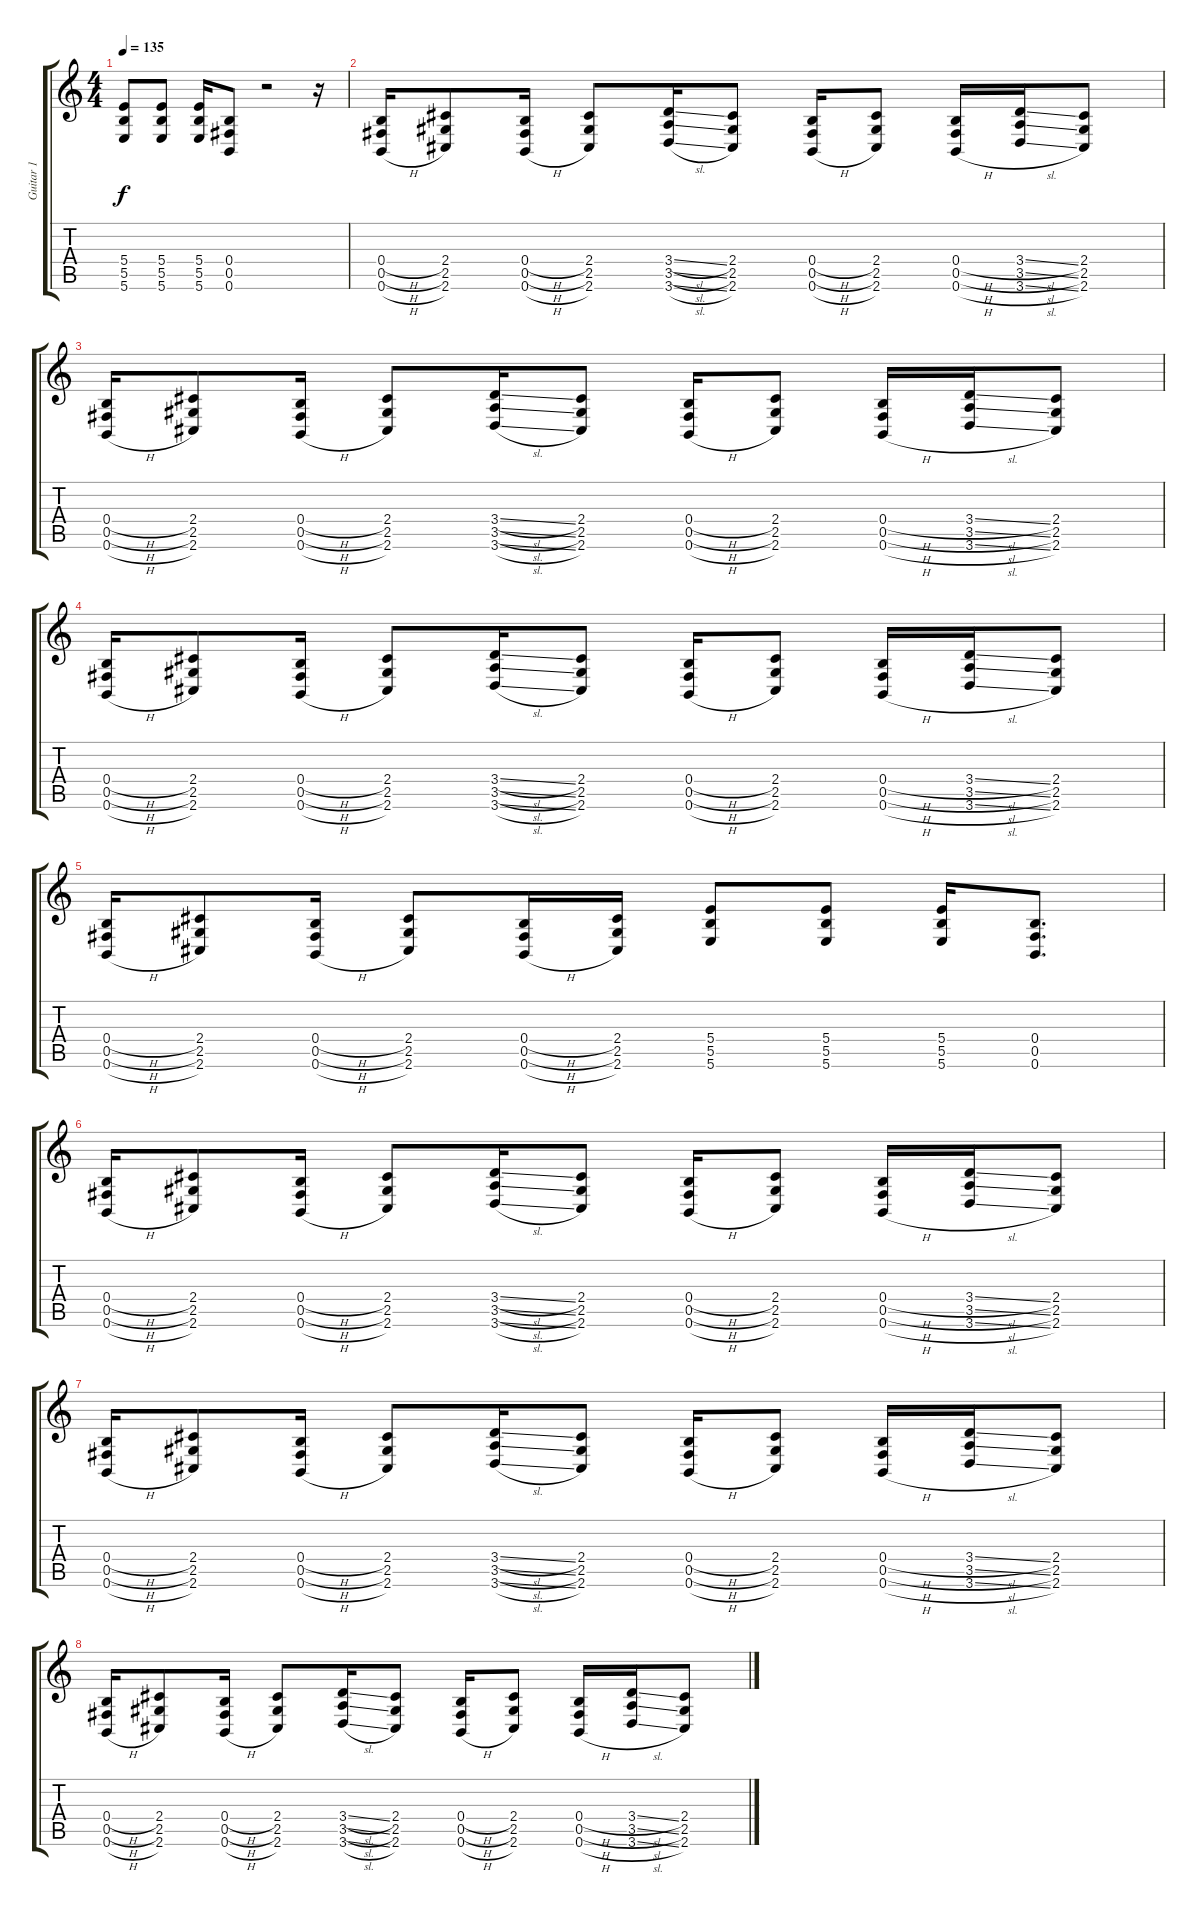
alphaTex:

\track ("Guitar 1" "Guitar 1") {instrument overdrivenguitar}
\staff {score tabs}
\tuning (Db4 Ab3 E3 B2 Gb2 B1) {hide}
\ts (4 4)
\tempo 135
\clef g2
\ks c
(5.4 5.5 5.6).8{dy f} (5.4 5.5 5.6).8 (5.4 5.5 5.6).16 (0.4 0.5 0.6).8 r.2 r.16 |
(0.4{h} 0.5{h} 0.6{h}).16 (2.4 2.5 2.6).8 (0.4{h} 0.5{h} 0.6{h}).16 (2.4 2.5 2.6).8 (3.4{sl} 3.5{sl} 3.6{sl}).16 (2.4 2.5 2.6).8 (0.4{h} 0.5{h} 0.6{h}).16 (2.4 2.5 2.6).8 (0.4{h} 0.5{h} 0.6{h}).16 (3.4{sl} 3.5{sl} 3.6{sl}).16 (2.4 2.5 2.6).8 |
(0.4{h} 0.5{h} 0.6{h}).16 (2.4 2.5 2.6).8 (0.4{h} 0.5{h} 0.6{h}).16 (2.4 2.5 2.6).8 (3.4{sl} 3.5{sl} 3.6{sl}).16 (2.4 2.5 2.6).8 (0.4{h} 0.5{h} 0.6{h}).16 (2.4 2.5 2.6).8 (0.4{h} 0.5{h} 0.6{h}).16 (3.4{sl} 3.5{sl} 3.6{sl}).16 (2.4 2.5 2.6).8 |
(0.4{h} 0.5{h} 0.6{h}).16 (2.4 2.5 2.6).8 (0.4{h} 0.5{h} 0.6{h}).16 (2.4 2.5 2.6).8 (3.4{sl} 3.5{sl} 3.6{sl}).16 (2.4 2.5 2.6).8 (0.4{h} 0.5{h} 0.6{h}).16 (2.4 2.5 2.6).8 (0.4{h} 0.5{h} 0.6{h}).16 (3.4{sl} 3.5{sl} 3.6{sl}).16 (2.4 2.5 2.6).8 |
(0.4{h} 0.5{h} 0.6{h}).16 (2.4 2.5 2.6).8 (0.4{h} 0.5{h} 0.6{h}).16 (2.4 2.5 2.6).8 (0.4{h} 0.5{h} 0.6{h}).16 (2.4 2.5 2.6).16 (5.4 5.5 5.6).8 (5.4 5.5 5.6).8 (5.4 5.5 5.6).16 (0.4 0.5 0.6).8{d} |
(0.4{h} 0.5{h} 0.6{h}).16 (2.4 2.5 2.6).8 (0.4{h} 0.5{h} 0.6{h}).16 (2.4 2.5 2.6).8 (3.4{sl} 3.5{sl} 3.6{sl}).16 (2.4 2.5 2.6).8 (0.4{h} 0.5{h} 0.6{h}).16 (2.4 2.5 2.6).8 (0.4{h} 0.5{h} 0.6{h}).16 (3.4{sl} 3.5{sl} 3.6{sl}).16 (2.4 2.5 2.6).8 |
(0.4{h} 0.5{h} 0.6{h}).16 (2.4 2.5 2.6).8 (0.4{h} 0.5{h} 0.6{h}).16 (2.4 2.5 2.6).8 (3.4{sl} 3.5{sl} 3.6{sl}).16 (2.4 2.5 2.6).8 (0.4{h} 0.5{h} 0.6{h}).16 (2.4 2.5 2.6).8 (0.4{h} 0.5{h} 0.6{h}).16 (3.4{sl} 3.5{sl} 3.6{sl}).16 (2.4 2.5 2.6).8 |
(0.4{h} 0.5{h} 0.6{h}).16 (2.4 2.5 2.6).8 (0.4{h} 0.5{h} 0.6{h}).16 (2.4 2.5 2.6).8 (3.4{sl} 3.5{sl} 3.6{sl}).16 (2.4 2.5 2.6).8 (0.4{h} 0.5{h} 0.6{h}).16 (2.4 2.5 2.6).8 (0.4{h} 0.5{h} 0.6{h}).16 (3.4{sl} 3.5{sl} 3.6{sl}).16 (2.4 2.5 2.6).8
